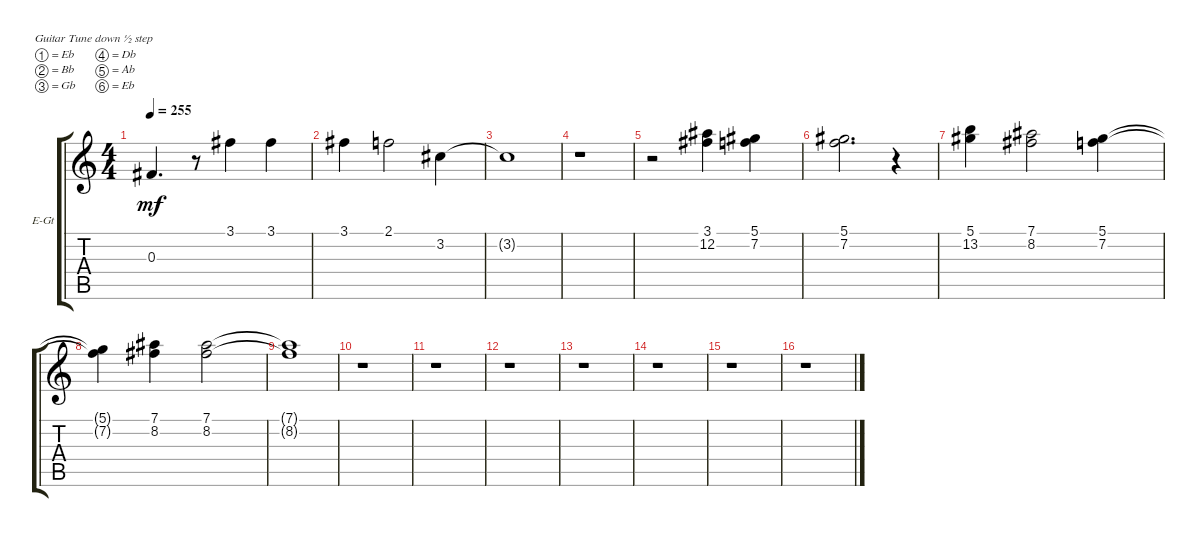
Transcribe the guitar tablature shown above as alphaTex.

\bracketExtendMode groupsimilarinstruments
\firstSystemTrackNameOrientation horizontal
\otherSystemsTrackNameOrientation horizontal
\track ("Vocals" "E-Gt") {instrument electricguitarclean}
\staff {score tabs}
\tuning (Eb4 Bb3 Gb3 Db3 Ab2 Eb2)
\ts (4 4)
\tempo 255
\clef g2
\scale
0.333333
\ks c
0.3.4{d dy mf} r.8 3.1.4 3.1.4 |
\scale
0.333333 3.1.4 2.1.2 3.2.4 |
\scale
0.333333 3.2{t}.1 |
\scale
0.333333 r.1 |
\scale
0.333333 r.2 (3.1 12.2).4 (7.2 5.1).4 |
\scale
0.333333 (7.2 5.1).2{d} r.4 |
\scale
0.333333 (5.1 13.2).4 (8.2 7.1).2 (7.2 5.1).4 |
\scale
0.333333 (7.2{t} 5.1{t}).4 (8.2 7.1).4 (8.2 7.1).2 |
\scale
0.333333 (8.2{t} 7.1{t}).1 |
\scale
0.333333 r.1 |
\scale
0.333333 r.1 |
\scale
0.333333 r.1 |
\scale
0.333333 r.1 |
\scale
0.333333 r.1 |
\scale
0.333333 r.1 |
\scale
0.333333 r.1
